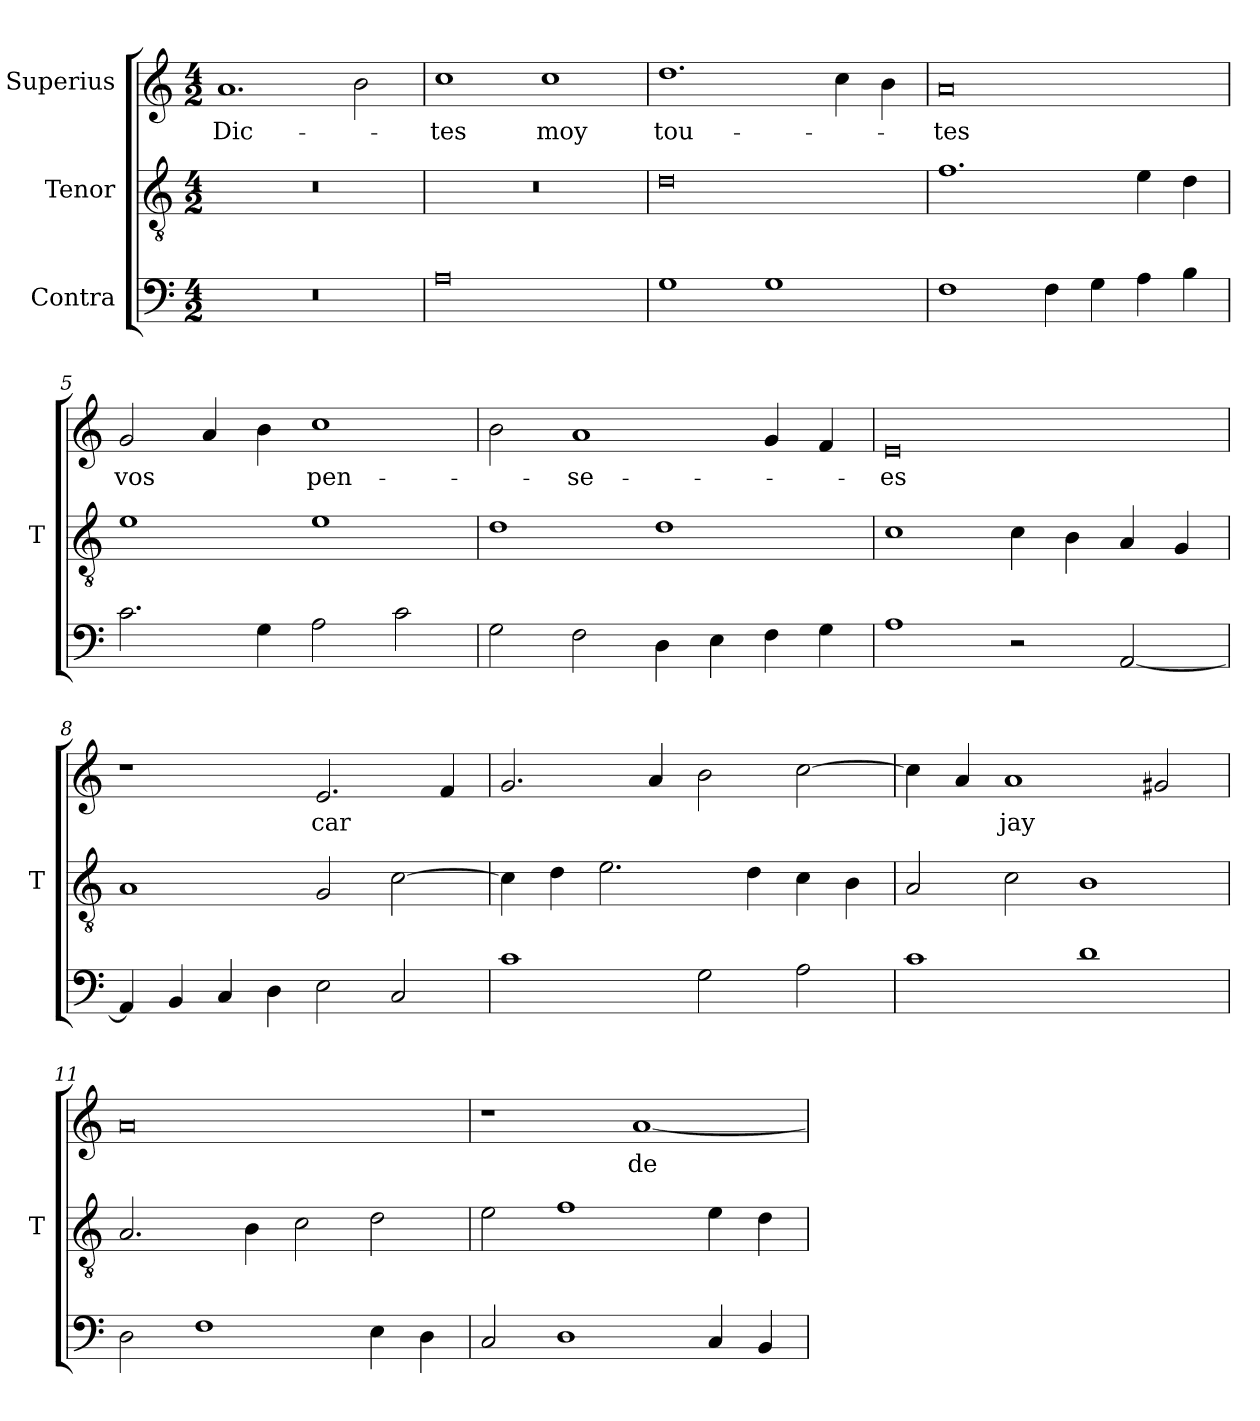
**kern	**kern	**kern	**text
*part3	*part2	*part1	*part1
*staff3	*staff2	*staff1	*staff1
*I"Contra	*I"Tenor	*I"Superius	*
*	*I'T	*	*
*clefF4	*clefGv2	*clefG2	*
*M4/2	*M4/2	*M4/2	*
=1	=1	=1	=1
0r	0r	1.a	Dic-
.	.	2b	.
=2	=2	=2	=2
0A	0r	1cc	-tes
.	.	1cc	-moy
=3	=3	=3	=3
1G	0d	1.dd	tou-
1G	.	.	.
.	.	4cc	.
.	.	4b	.
=4	=4	=4	=4
1F	1.f	0a	-tes
4F	.	.	.
4G	.	.	.
4A	4e	.	.
4B	4d	.	.
=5	=5	=5	=5
2.c	1e	2g	-vos
.	.	4a	.
4G	.	4b	.
2A	1e	1cc	pen-
2c	.	.	.
=6	=6	=6	=6
2G	1d	2b	.
2F	.	1a	-se-
4D	1d	.	.
4E	.	.	.
4F	.	4g	.
4G	.	4f	.
=7	=7	=7	=7
1A	1c	0e	-es
2r	4c	.	.
.	4B	.	.
[2AA	4A	.	.
.	4G	.	.
=8	=8	=8	=8
4AA]	1A	1r	.
4BB	.	.	.
4C	.	.	.
4D	.	.	.
2E	2G	2.e	-car
2C	[2c	.	.
.	.	4f	.
=9	=9	=9	=9
1c	4c]	2.g	.
.	4d	.	.
.	2.e	.	.
.	.	4a	.
2G	.	2b	.
.	4d	.	.
2A	4c	[2cc	.
.	4B	.	.
=10	=10	=10	=10
1c	2A	4cc]	.
.	.	4a	.
.	2c	1a	-jay
1d	1B	.	.
.	.	2g#X	.
=11	=11	=11	=11
2D	2.A	0a	.
1F	.	.	.
.	4B	.	.
.	2c	.	.
4E	2d	.	.
4D	.	.	.
=12	=12	=12	=12
2C	2e	1r	.
1D	1f	.	.
.	.	[1a	de-
4C	4e	.	.
4BB	4d	.	.
=	=	=	=
*-	*-	*-	*-
